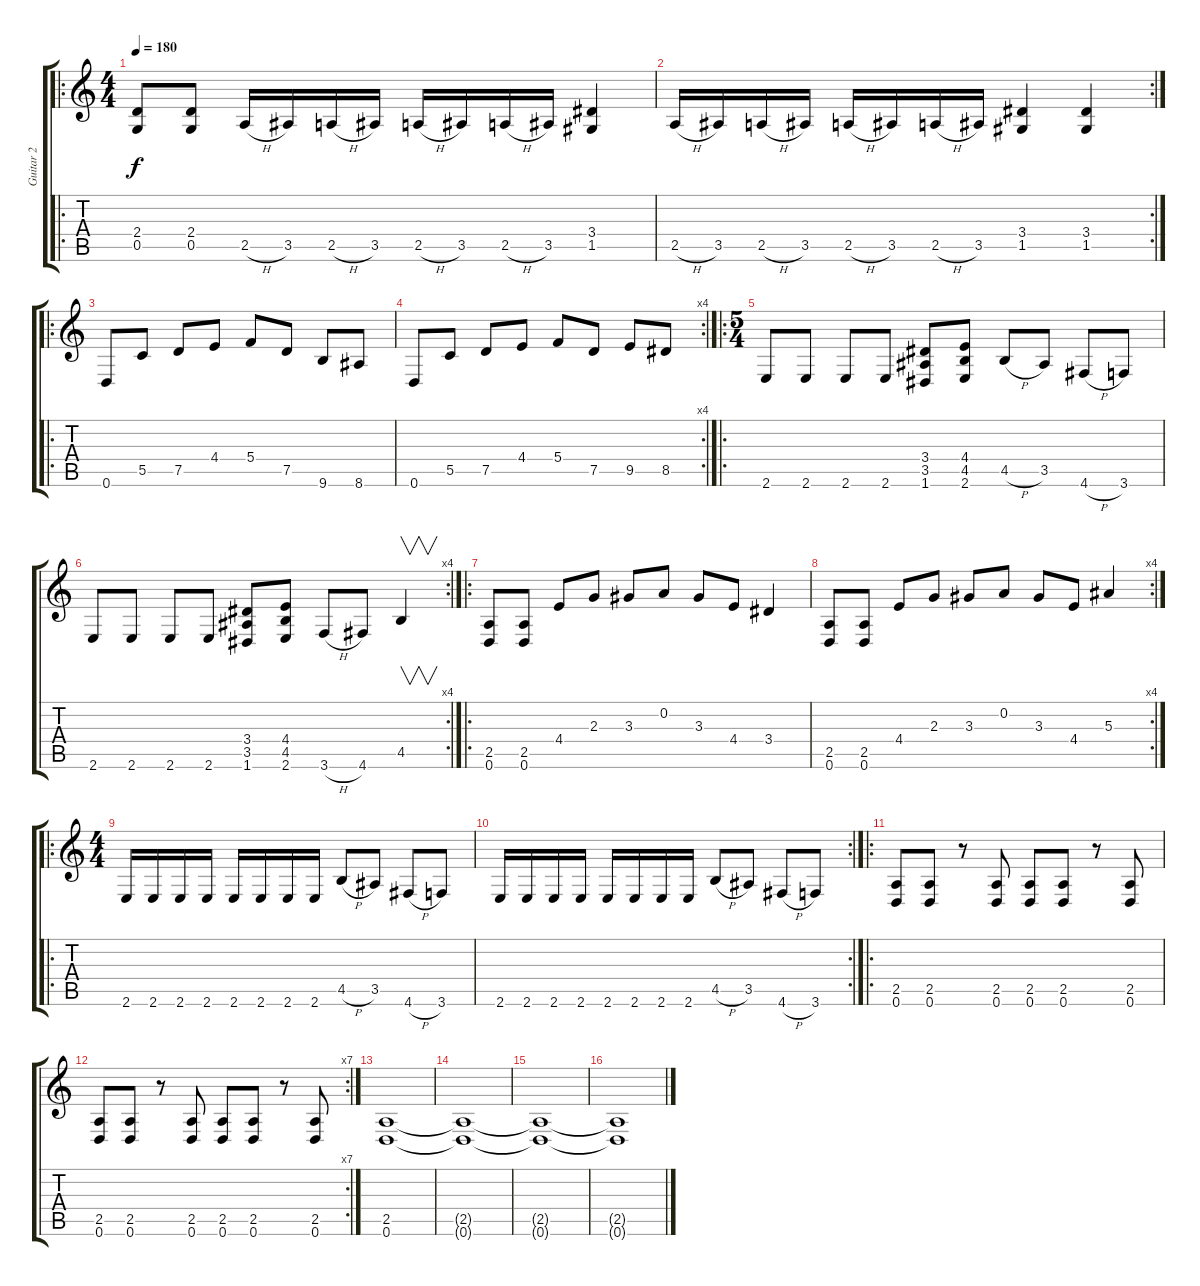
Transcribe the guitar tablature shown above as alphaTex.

\track ("Guitar 2" "Guitar 2") {instrument overdrivenguitar}
\staff {score tabs}
\tuning (D4 A3 F3 C3 G2 D2) {hide}
\ro
\ts (4 4)
\tempo 180
\clef g2
\ks c
(2.4 0.5).8{dy f} (2.4 0.5).8 2.5{h}.16 3.5.16 2.5{h}.16 3.5.16 2.5{h}.16 3.5.16 2.5{h}.16 3.5.16 (3.4 1.5).4 |
\rc 2
2.5{h}.16 3.5.16 2.5{h}.16 3.5.16 2.5{h}.16 3.5.16 2.5{h}.16 3.5.16 (3.4 1.5).4 (3.4 1.5).4 |
\ro
0.6.8 5.5.8 7.5.8 4.4.8 5.4.8 7.5.8 9.6.8 8.6.8 |
\rc 4
0.6.8 5.5.8 7.5.8 4.4.8 5.4.8 7.5.8 9.5.8 8.5.8 |
\ro
\ts (5 4)
2.6.8 2.6.8 2.6.8 2.6.8 (3.4 3.5 1.6).8 (4.4 4.5 2.6).8 4.5{h}.8 3.5.8 4.6{h}.8 3.6.8 |
\rc 4
2.6.8 2.6.8 2.6.8 2.6.8 (3.4 3.5 1.6).8 (4.4 4.5 2.6).8 3.6{h}.8 4.6.8 4.5.4{v} |
\ro
(2.5 0.6).8 (2.5 0.6).8 4.4.8 2.3.8 3.3.8 0.2.8 3.3.8 4.4.8 3.4.4 |
\rc 4
(2.5 0.6).8 (2.5 0.6).8 4.4.8 2.3.8 3.3.8 0.2.8 3.3.8 4.4.8 5.3.4 |
\ro
\ts (4 4)
2.6.16 2.6.16 2.6.16 2.6.16 2.6.16 2.6.16 2.6.16 2.6.16 4.5{h}.8 3.5.8 4.6{h}.8 3.6.8 |
\rc 2
2.6.16 2.6.16 2.6.16 2.6.16 2.6.16 2.6.16 2.6.16 2.6.16 4.5{h}.8 3.5.8 4.6{h}.8 3.6.8 |
\ro
(2.5 0.6).8 (2.5 0.6).8 r.8 (2.5 0.6).8 (2.5 0.6).8 (2.5 0.6).8 r.8 (2.5 0.6).8 |
\rc 7
(2.5 0.6).8 (2.5 0.6).8 r.8 (2.5 0.6).8 (2.5 0.6).8 (2.5 0.6).8 r.8 (2.5 0.6).8 |
(2.5 0.6).1 |
(2.5{t} 0.6{t}).1 |
(2.5{t} 0.6{t}).1{volume 0} |
(2.5{t} 0.6{t}).1
